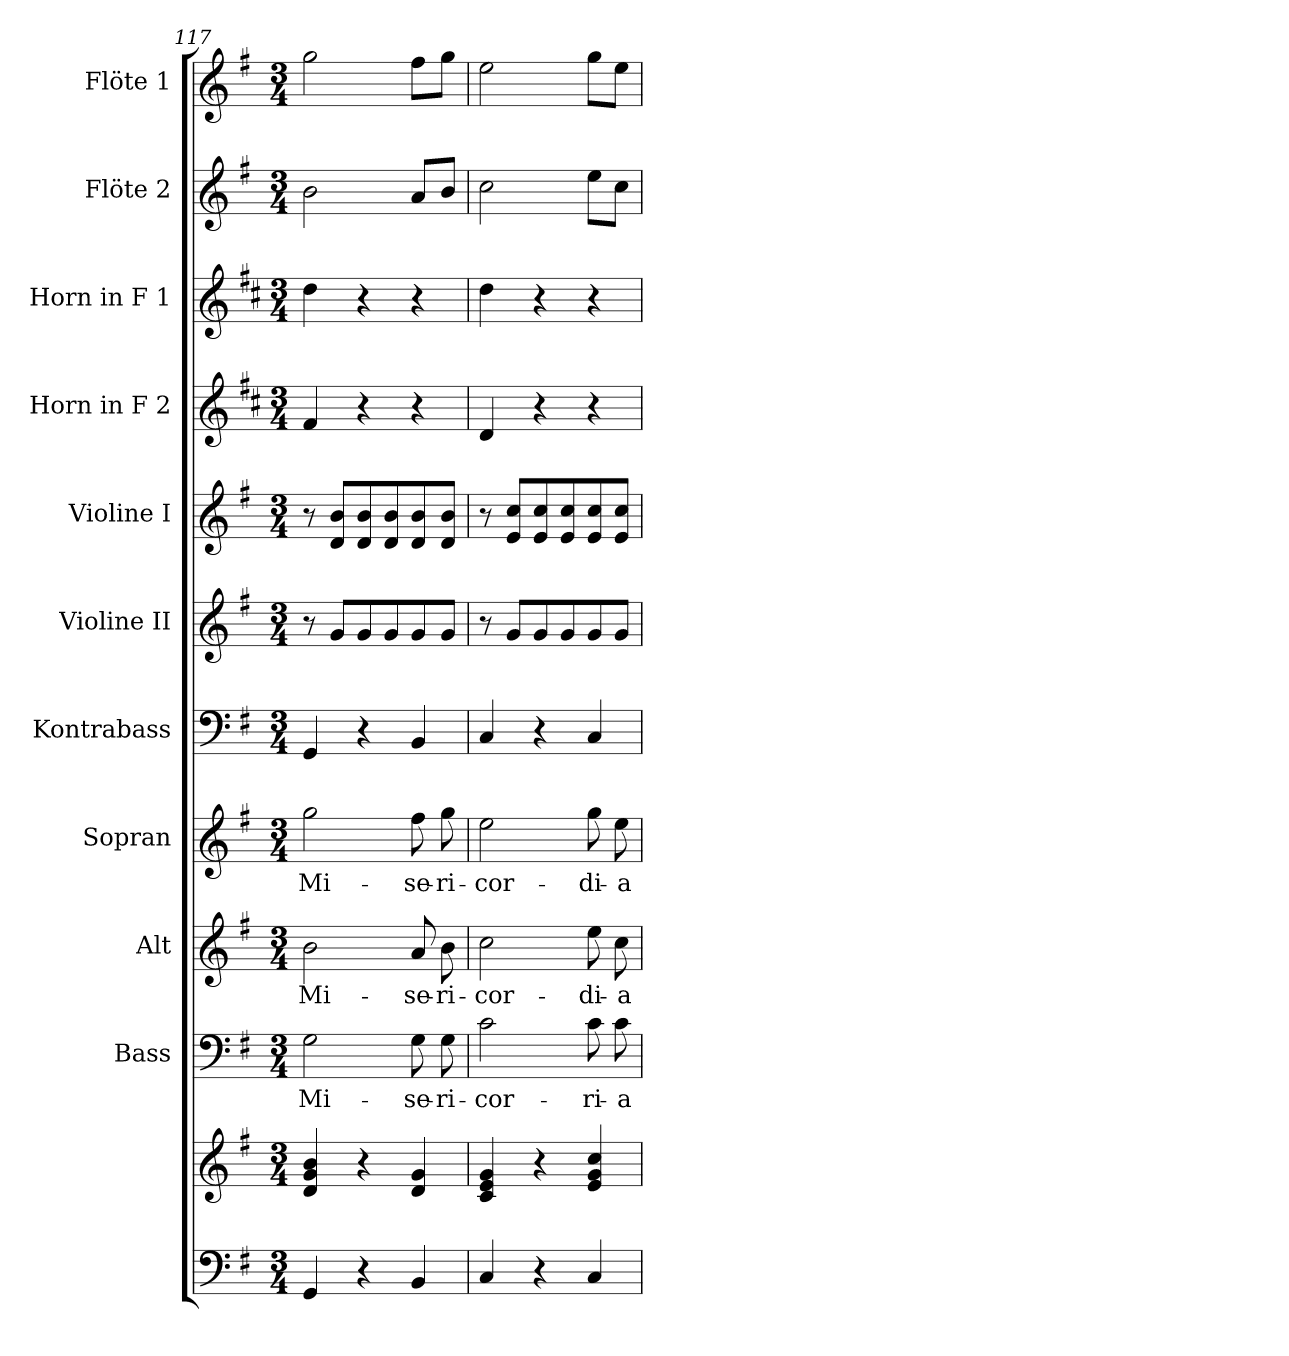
**kern	**kern	**kern	**text	**kern	**text	**kern	**text	**kern	**kern	**kern	**kern	**kern	**kern	**kern
*part11	*part11	*part10	*part10	*part9	*part9	*part8	*part8	*part7	*part6	*part5	*part4	*part3	*part2	*part1
*staff12	*staff11	*staff10	*staff10	*staff9	*staff9	*staff8	*staff8	*staff7	*staff6	*staff5	*staff4	*staff3	*staff2	*staff1
*	*	*I"Bass	*	*I"Alt	*	*I"Sopran	*	*I"Kontrabass	*I"Violine II	*I"Violine I	*I"Horn in F 2	*I"Horn in F 1	*I"Flöte 2	*I"Flöte 1
*	*	*I'B.	*	*I'A.	*	*I'S.	*	*I'Kb.	*I'Vl. II	*I'Vl. I	*	*	*I'Fl. 2	*I'Fl. 1
*clefF4	*clefG2	*clefF4	*	*clefG2	*	*clefG2	*	*clefF4	*clefG2	*clefG2	*clefG2	*clefG2	*clefG2	*clefG2
*	*	*	*	*	*	*	*	*ITrd7c12	*	*	*ITrd4c7	*ITrd4c7	*	*
*k[f#]	*k[f#]	*k[f#]	*	*k[f#]	*	*k[f#]	*	*k[f#]	*k[f#]	*k[f#]	*k[f#]	*k[f#]	*k[f#]	*k[f#]
*G:	*G:	*G:	*	*G:	*	*G:	*	*G:	*G:	*G:	*G:	*G:	*G:	*G:
*M3/4	*M3/4	*M3/4	*	*M3/4	*	*M3/4	*	*M3/4	*M3/4	*M3/4	*M3/4	*M3/4	*M3/4	*M3/4
=117	=117	=117	=117	=117	=117	=117	=117	=117	=117	=117	=117	=117	=117	=117
!	!	!	!LO:LY:b	!	!LO:LY:b	!	!LO:LY:b	!	!	!	!	!	!	!
4GG/	4d/ 4g/ 4b/	2G\	Mi-	2b\	Mi-	2gg\	Mi-	4GGG/	8r	8r	4B/	4g\	2b\	2gg\
.	.	.	.	.	.	.	.	.	8g/L	8d/ 8b/L	.	.	.	.
4r	4r	.	.	.	.	.	.	4r	8g/	8d/ 8b/	4r	4r	.	.
.	.	.	.	.	.	.	.	.	8g/	8d/ 8b/	.	.	.	.
!	!	!	!LO:LY:b	!	!LO:LY:b	!	!LO:LY:b	!	!	!	!	!	!	!
4BB/	4d/ 4g/	8G\	-se-	8a/	-se-	8ff#\	-se-	4BBB/	8g/	8d/ 8b/	4r	4r	8a/L	8ff#\L
!	!	!	!LO:LY:b	!	!LO:LY:b	!	!LO:LY:b	!	!	!	!	!	!	!
.	.	8G\	-ri-	8b\	-ri-	8gg\	-ri-	.	8g/J	8d/ 8b/J	.	.	8b/J	8gg\J
=118	=118	=118	=118	=118	=118	=118	=118	=118	=118	=118	=118	=118	=118	=118
!	!	!	!LO:LY:b	!	!LO:LY:b	!	!LO:LY:b	!	!	!	!	!	!	!
4C/	4c/ 4e/ 4g/	2c\	-cor-	2cc\	-cor-	2ee\	-cor-	4CC/	8r	8r	4G/	4g\	2cc\	2ee\
.	.	.	.	.	.	.	.	.	8g/L	8e/ 8cc/L	.	.	.	.
4r	4r	.	.	.	.	.	.	4r	8g/	8e/ 8cc/	4r	4r	.	.
.	.	.	.	.	.	.	.	.	8g/	8e/ 8cc/	.	.	.	.
!	!	!	!LO:LY:b	!	!LO:LY:b	!	!LO:LY:b	!	!	!	!	!	!	!
4C/	4e/ 4g/ 4cc/	8c\	-ri-	8ee\	-di-	8gg\	-di-	4CC/	8g/	8e/ 8cc/	4r	4r	8ee\L	8gg\L
!	!	!	!LO:LY:b	!	!LO:LY:b	!	!LO:LY:b	!	!	!	!	!	!	!
.	.	8c\	-a	8cc\	-a	8ee\	-a	.	8g/J	8e/ 8cc/J	.	.	8cc\J	8ee\J
=	=	=	=	=	=	=	=	=	=	=	=	=	=	=
*-	*-	*-	*-	*-	*-	*-	*-	*-	*-	*-	*-	*-	*-	*-
